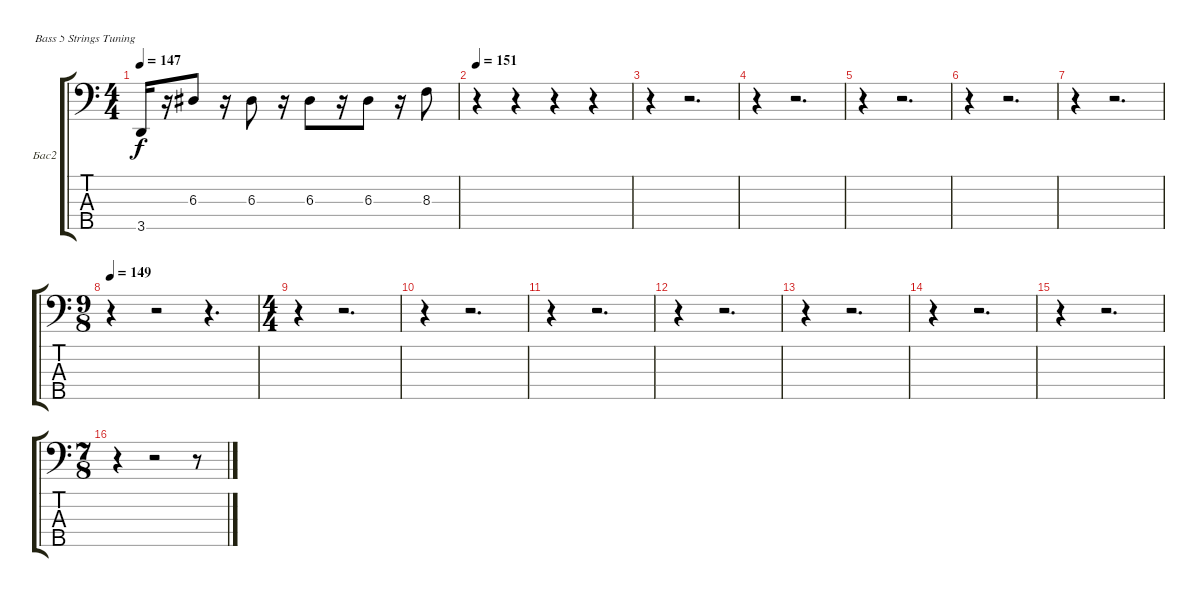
\bracketExtendMode groupsimilarinstruments
\firstSystemTrackNameOrientation horizontal
\otherSystemsTrackNameOrientation horizontal
\track ("Бас 2" "Бас2") {instrument electricbassfinger}
\staff {score tabs}
\tuning (G2 D2 A1 E1 B0)
\ts (4 4)
\tempo 147
\clef f4
\ks c
3.5{t}.16{dy f} r.16 6.3.8 r.16 6.3.8 r.16 6.3.8 r.16 6.3.8 r.16 8.3.8 |
\tempo 151
r.4 r.4 r.4 r.4 |
r.4 r.2{d} |
r.4 r.2{d} |
r.4 r.2{d} |
r.4 r.2{d} |
r.4 r.2{d} |
\ts (9 8)
\beaming (8 3 3 3)
\tempo 149
r.4 r.2 r.4{d} |
\ts (4 4)
\beaming (8 2 2 2 2)
r.4 r.2{d} |
r.4 r.2{d} |
r.4 r.2{d} |
r.4 r.2{d} |
r.4 r.2{d} |
r.4 r.2{d} |
r.4 r.2{d} |
\ts (7 8)
\beaming (8 3 2 2)
r.4 r.2 r.8
